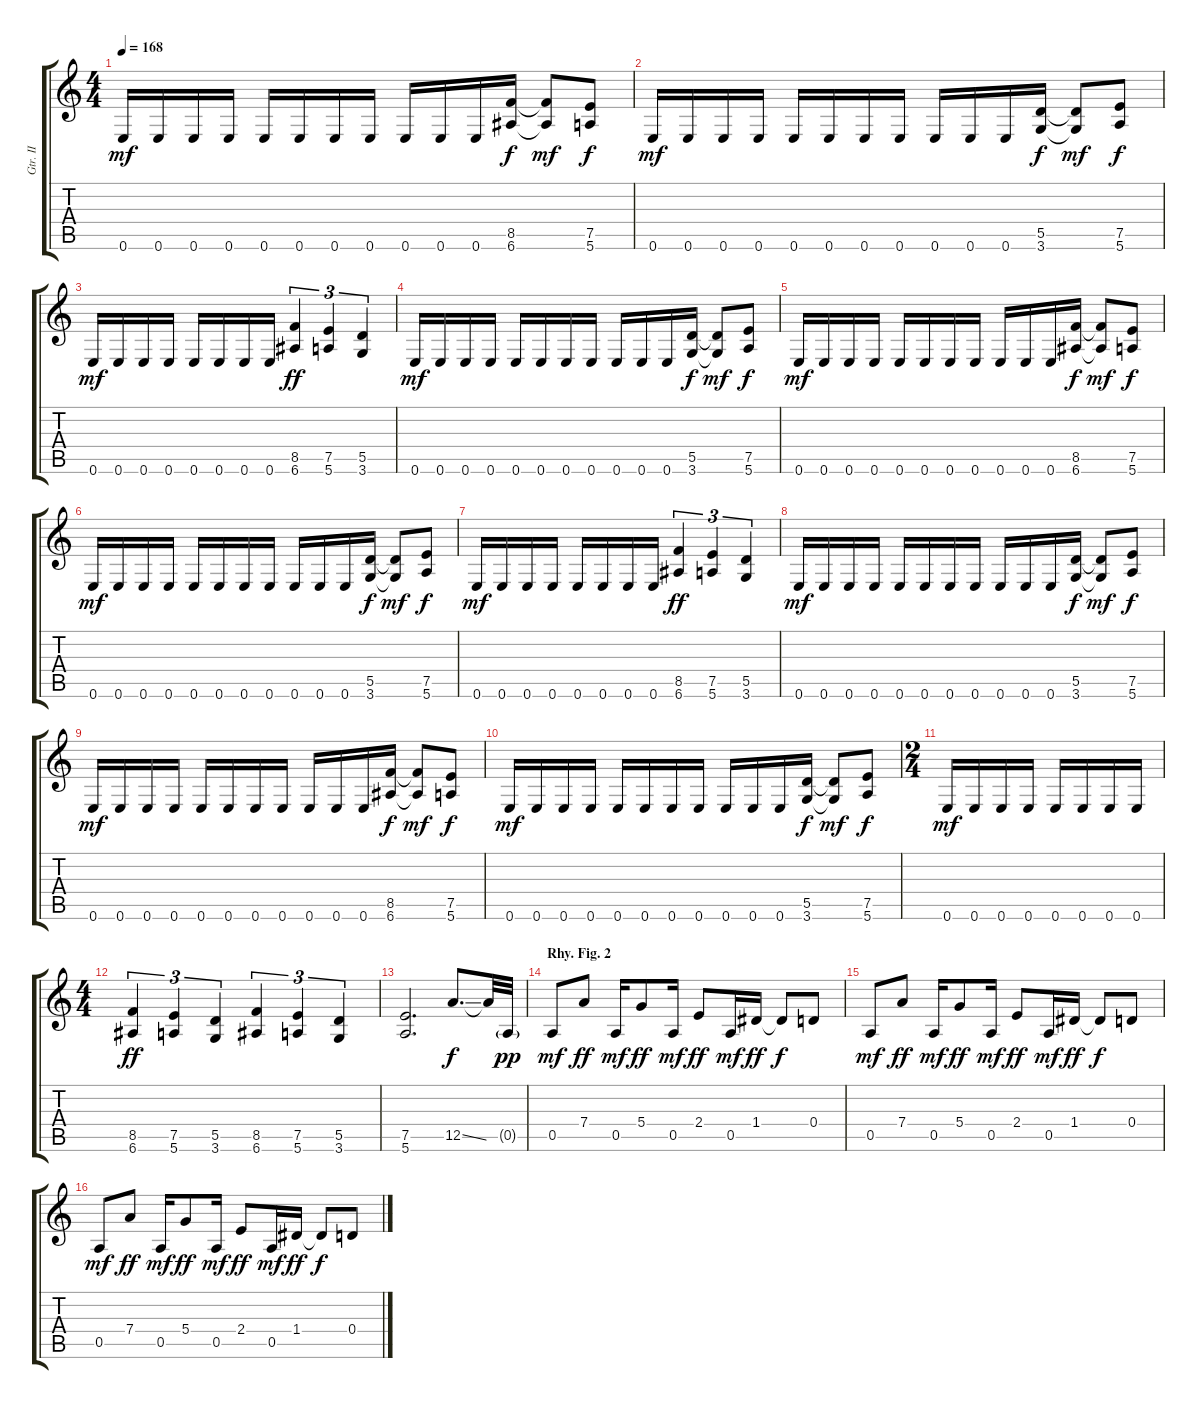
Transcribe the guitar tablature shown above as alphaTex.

\track ("Gtr. II" "Gtr. II") {instrument overdrivenguitar}
\staff {score tabs}
\tuning (E4 B3 G3 D3 A2 E2) {hide}
\ts (4 4)
\tempo 168
\clef g2
\ks c
0.6.16{dy mf} 0.6.16 0.6.16 0.6.16 0.6.16 0.6.16 0.6.16 0.6.16 0.6.16 0.6.16 0.6.16 (8.5 6.6).16{dy f} (8.5{t} 6.6{t}).8{dy mf} (7.5 5.6).8{dy f} |
0.6.16{dy mf} 0.6.16 0.6.16 0.6.16 0.6.16 0.6.16 0.6.16 0.6.16 0.6.16 0.6.16 0.6.16 (5.5 3.6).16{dy f} (5.5{t} 3.6{t}).8{dy mf} (7.5 5.6).8{dy f} |
0.6.16{dy mf} 0.6.16 0.6.16 0.6.16 0.6.16 0.6.16 0.6.16 0.6.16 (8.5 6.6).4{tu (3 2) dy ff} (7.5 5.6).4{tu (3 2)} (5.5 3.6).4{tu (3 2)} |
0.6.16{dy mf} 0.6.16 0.6.16 0.6.16 0.6.16 0.6.16 0.6.16 0.6.16 0.6.16 0.6.16 0.6.16 (5.5 3.6).16{dy f} (5.5{t} 3.6{t}).8{dy mf} (7.5 5.6).8{dy f} |
0.6.16{dy mf} 0.6.16 0.6.16 0.6.16 0.6.16 0.6.16 0.6.16 0.6.16 0.6.16 0.6.16 0.6.16 (8.5 6.6).16{dy f} (8.5{t} 6.6{t}).8{dy mf} (7.5 5.6).8{dy f} |
0.6.16{dy mf} 0.6.16 0.6.16 0.6.16 0.6.16 0.6.16 0.6.16 0.6.16 0.6.16 0.6.16 0.6.16 (5.5 3.6).16{dy f} (5.5{t} 3.6{t}).8{dy mf} (7.5 5.6).8{dy f} |
0.6.16{dy mf} 0.6.16 0.6.16 0.6.16 0.6.16 0.6.16 0.6.16 0.6.16 (8.5 6.6).4{tu (3 2) dy ff} (7.5 5.6).4{tu (3 2)} (5.5 3.6).4{tu (3 2)} |
0.6.16{dy mf} 0.6.16 0.6.16 0.6.16 0.6.16 0.6.16 0.6.16 0.6.16 0.6.16 0.6.16 0.6.16 (5.5 3.6).16{dy f} (5.5{t} 3.6{t}).8{dy mf} (7.5 5.6).8{dy f} |
0.6.16{dy mf} 0.6.16 0.6.16 0.6.16 0.6.16 0.6.16 0.6.16 0.6.16 0.6.16 0.6.16 0.6.16 (8.5 6.6).16{dy f} (8.5{t} 6.6{t}).8{dy mf} (7.5 5.6).8{dy f} |
0.6.16{dy mf} 0.6.16 0.6.16 0.6.16 0.6.16 0.6.16 0.6.16 0.6.16 0.6.16 0.6.16 0.6.16 (5.5 3.6).16{dy f} (5.5{t} 3.6{t}).8{dy mf} (7.5 5.6).8{dy f} |
\ts (2 4)
0.6.16{dy mf} 0.6.16 0.6.16 0.6.16 0.6.16 0.6.16 0.6.16 0.6.16 |
\ts (4 4)
(8.5 6.6).4{tu (3 2) dy ff} (7.5 5.6).4{tu (3 2)} (5.5 3.6).4{tu (3 2)} (8.5 6.6).4{tu (3 2)} (7.5 5.6).4{tu (3 2)} (5.5 3.6).4{tu (3 2)} |
(7.5 5.6).2{d} 12.5{ss}.8{d dy f} 12.5{t}.32 0.5{g}.32{dy pp} |
\section ("" "Rhy. Fig. 2")
0.5.8{dy mf} 7.4.8{dy ff} 0.5.16{dy mf} 5.4.8{dy ff} 0.5.16{dy mf} 2.4.8{dy ff} 0.5.16{dy mf} 1.4.16{dy ff} 1.4{t}.8{dy f} 0.4.8 |
0.5.8{dy mf} 7.4.8{dy ff} 0.5.16{dy mf} 5.4.8{dy ff} 0.5.16{dy mf} 2.4.8{dy ff} 0.5.16{dy mf} 1.4.16{dy ff} 1.4{t}.8{dy f} 0.4.8 |
0.5.8{dy mf} 7.4.8{dy ff} 0.5.16{dy mf} 5.4.8{dy ff} 0.5.16{dy mf} 2.4.8{dy ff} 0.5.16{dy mf} 1.4.16{dy ff} 1.4{t}.8{dy f} 0.4.8
